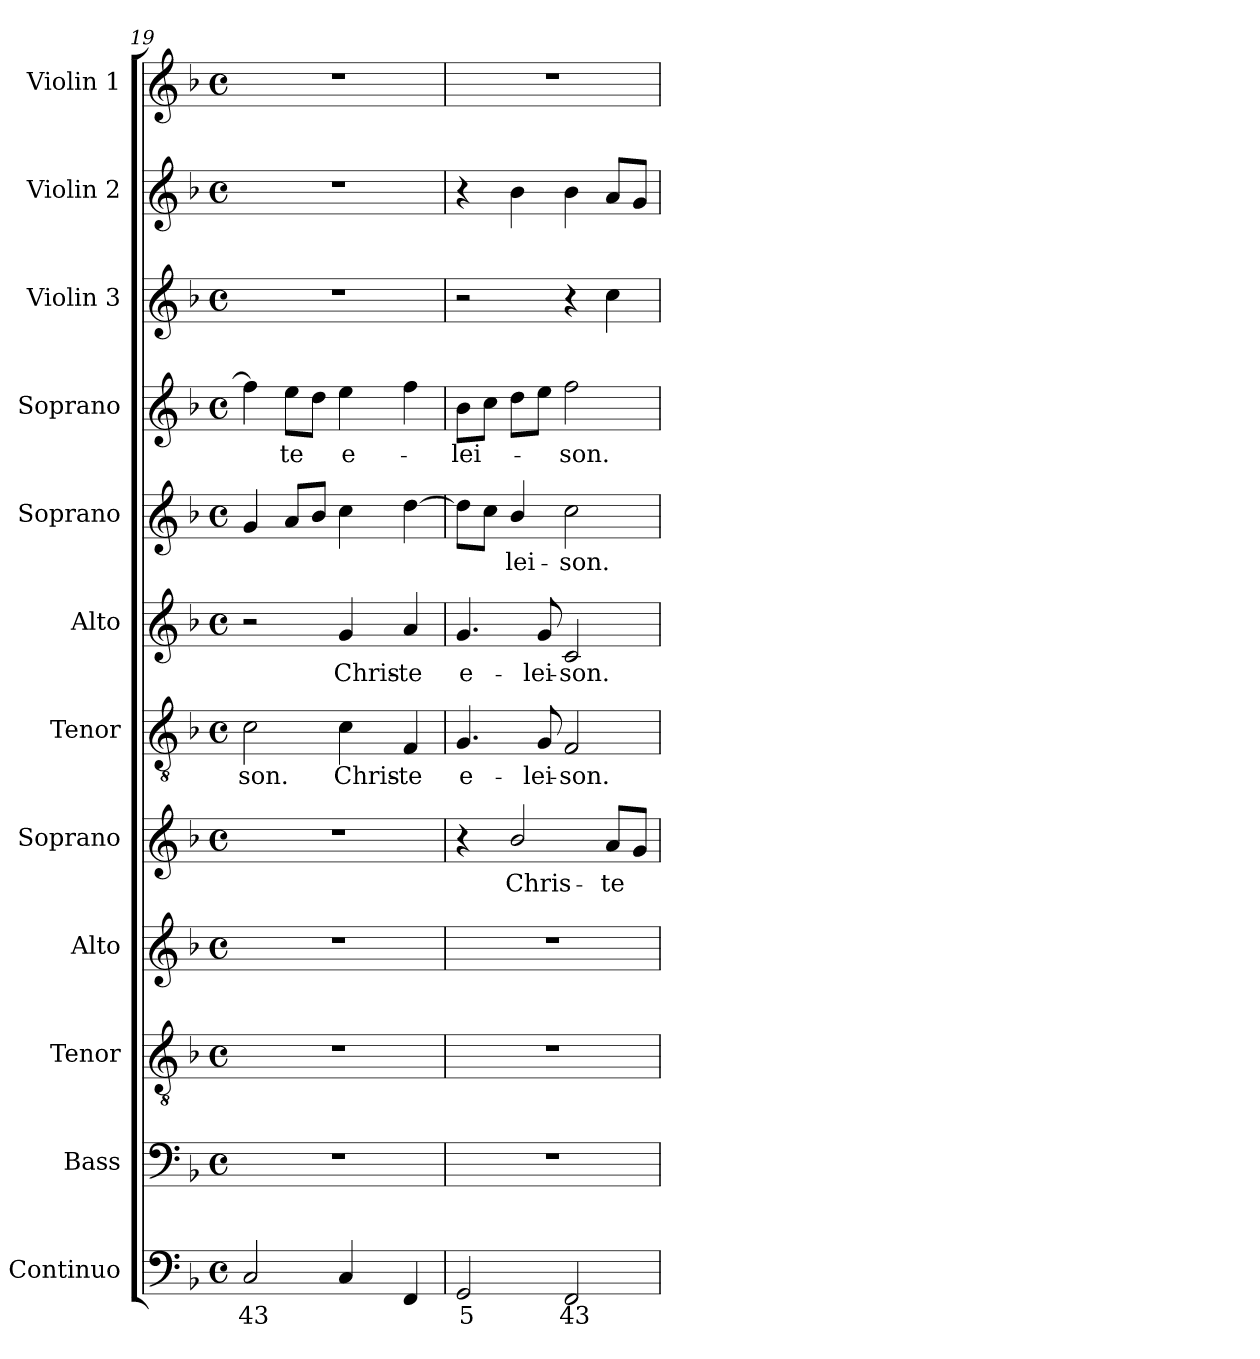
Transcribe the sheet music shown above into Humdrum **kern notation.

**kern	**text	**kern	**kern	**kern	**kern	**text	**kern	**text	**kern	**text	**kern	**text	**kern	**text	**kern	**kern	**kern
*part12	*part12	*part11	*part10	*part9	*part8	*part8	*part7	*part7	*part6	*part6	*part5	*part5	*part4	*part4	*part3	*part2	*part1
*staff12	*staff12	*staff11	*staff10	*staff9	*staff8	*staff8	*staff7	*staff7	*staff6	*staff6	*staff5	*staff5	*staff4	*staff4	*staff3	*staff2	*staff1
*I"Continuo	*	*I"Bass	*I"Tenor	*I"Alto	*I"Soprano	*	*I"Tenor	*	*I"Alto	*	*I"Soprano	*	*I"Soprano	*	*I"Violin 3	*I"Violin 2	*I"Violin 1
*I'Cont.	*	*I'B.	*I'T.	*I'A.	*I'S.	*	*I'T.	*	*I'A.	*	*I'S.	*	*I'S.	*	*I'Vln. 3	*I'Vln. 2	*I'Vln. 1
*clefF4	*	*clefF4	*clefGv2	*clefG2	*clefG2	*	*clefGv2	*	*clefG2	*	*clefG2	*	*clefG2	*	*clefG2	*clefG2	*clefG2
*	*	*	*ITrd7c12	*	*	*	*ITrd7c12	*	*	*	*	*	*	*	*	*	*
*k[b-]	*	*k[b-]	*k[b-]	*k[b-]	*k[b-]	*	*k[b-]	*	*k[b-]	*	*k[b-]	*	*k[b-]	*	*k[b-]	*k[b-]	*k[b-]
*F:	*	*F:	*F:	*F:	*F:	*	*F:	*	*F:	*	*F:	*	*F:	*	*F:	*F:	*F:
*M4/4	*	*M4/4	*M4/4	*M4/4	*M4/4	*	*M4/4	*	*M4/4	*	*M4/4	*	*M4/4	*	*M4/4	*M4/4	*M4/4
*met(c)	*	*met(c)	*met(c)	*met(c)	*met(c)	*	*met(c)	*	*met(c)	*	*met(c)	*	*met(c)	*	*met(c)	*met(c)	*met(c)
=19	=19	=19	=19	=19	=19	=19	=19	=19	=19	=19	=19	=19	=19	=19	=19	=19	=19
!	!LO:LY:b:color=#000000	!	!	!	!	!	!	!	!	!	!	!	!	!	!	!	!
!	!	!	!	!	!	!	!	!LO:LY:b:color=#000000	!	!	!	!	!	!	!	!	!
2Ci/	43	1r	1r	1r	1r	.	2Ci\	-son.	2r	.	4gi/	.	4ffi\]	.	1r	1r	1r
!	!	!	!	!	!	!	!	!	!	!	!	!	!	!LO:LY:b:color=#000000	!	!	!
.	.	.	.	.	.	.	.	.	.	.	8ai/L	.	8eei\L	-te	.	.	.
.	.	.	.	.	.	.	.	.	.	.	8b-i/J	.	8ddi\J	.	.	.	.
!	!	!	!	!	!	!	!	!LO:LY:b:color=#000000	!	!	!	!	!	!	!	!	!
!	!	!	!	!	!	!	!	!	!	!LO:LY:b:color=#000000	!	!	!	!	!	!	!
!	!	!	!	!	!	!	!	!	!	!	!	!	!	!LO:LY:b:color=#000000	!	!	!
4Ci/	.	.	.	.	.	.	4Ci\	Chris-	4gi/	Chris-	4cci\	.	4eei\	e-	.	.	.
!	!	!	!	!	!	!	!	!LO:LY:b:color=#000000	!	!	!	!	!	!	!	!	!
!	!	!	!	!	!	!	!	!	!	!LO:LY:b:color=#000000	!	!	!	!	!	!	!
4FFi/	.	.	.	.	.	.	4FFi/	-te	4ai/	-te	[>4ddi\	.	4ffi\	.	.	.	.
!!LO:PB:g=z
=20	=20	=20	=20	=20	=20	=20	=20	=20	=20	=20	=20	=20	=20	=20	=20	=20	=20
!	!LO:LY:b:color=#000000	!	!	!	!	!	!	!	!	!	!	!	!	!	!	!	!
!	!	!	!	!	!	!	!	!LO:LY:b:color=#000000	!	!	!	!	!	!	!	!	!
!	!	!	!	!	!	!	!	!	!	!LO:LY:b:color=#000000	!	!	!	!	!	!	!
!	!	!	!	!	!	!	!	!	!	!	!	!	!	!LO:LY:b:color=#000000	!	!	!
2GGi/	5	1r	1r	1r	4r	.	4.GGi/	e-	4.gi/	e-	8ddi\L]	.	8b-i\L	-lei-	2r	4r	1r
.	.	.	.	.	.	.	.	.	.	.	8cci\J	.	8cci\J	.	.	.	.
!	!	!	!	!	!	!LO:LY:b:color=#000000	!	!	!	!	!	!	!	!	!	!	!
!	!	!	!	!	!	!	!	!	!	!	!	!LO:LY:b:color=#000000	!	!	!	!	!
.	.	.	.	.	2b-i/	Chris-	.	.	.	.	4b-i/	-lei-	8ddi\L	.	.	4b-i\	.
!	!	!	!	!	!	!	!	!LO:LY:b:color=#000000	!	!	!	!	!	!	!	!	!
!	!	!	!	!	!	!	!	!	!	!LO:LY:b:color=#000000	!	!	!	!	!	!	!
.	.	.	.	.	.	.	8GGi/	-lei-	8gi/	-lei-	.	.	8eei\J	.	.	.	.
!	!LO:LY:b:color=#000000	!	!	!	!	!	!	!	!	!	!	!	!	!	!	!	!
!	!	!	!	!	!	!	!	!LO:LY:b:color=#000000	!	!	!	!	!	!	!	!	!
!	!	!	!	!	!	!	!	!	!	!LO:LY:b:color=#000000	!	!	!	!	!	!	!
!	!	!	!	!	!	!	!	!	!	!	!	!LO:LY:b:color=#000000	!	!	!	!	!
!	!	!	!	!	!	!	!	!	!	!	!	!	!	!LO:LY:b:color=#000000	!	!	!
2FFi/	43	.	.	.	.	.	2FFi/	-son.	2ci/	-son.	2cci\	-son.	2ffi\	-son.	4r	4b-i\	.
!	!	!	!	!	!	!LO:LY:b:color=#000000	!	!	!	!	!	!	!	!	!	!	!
.	.	.	.	.	8ai/L	-te	.	.	.	.	.	.	.	.	4cci\	8ai/L	.
.	.	.	.	.	8gi/J	.	.	.	.	.	.	.	.	.	.	8gi/J	.
=	=	=	=	=	=	=	=	=	=	=	=	=	=	=	=	=	=
*-	*-	*-	*-	*-	*-	*-	*-	*-	*-	*-	*-	*-	*-	*-	*-	*-	*-
